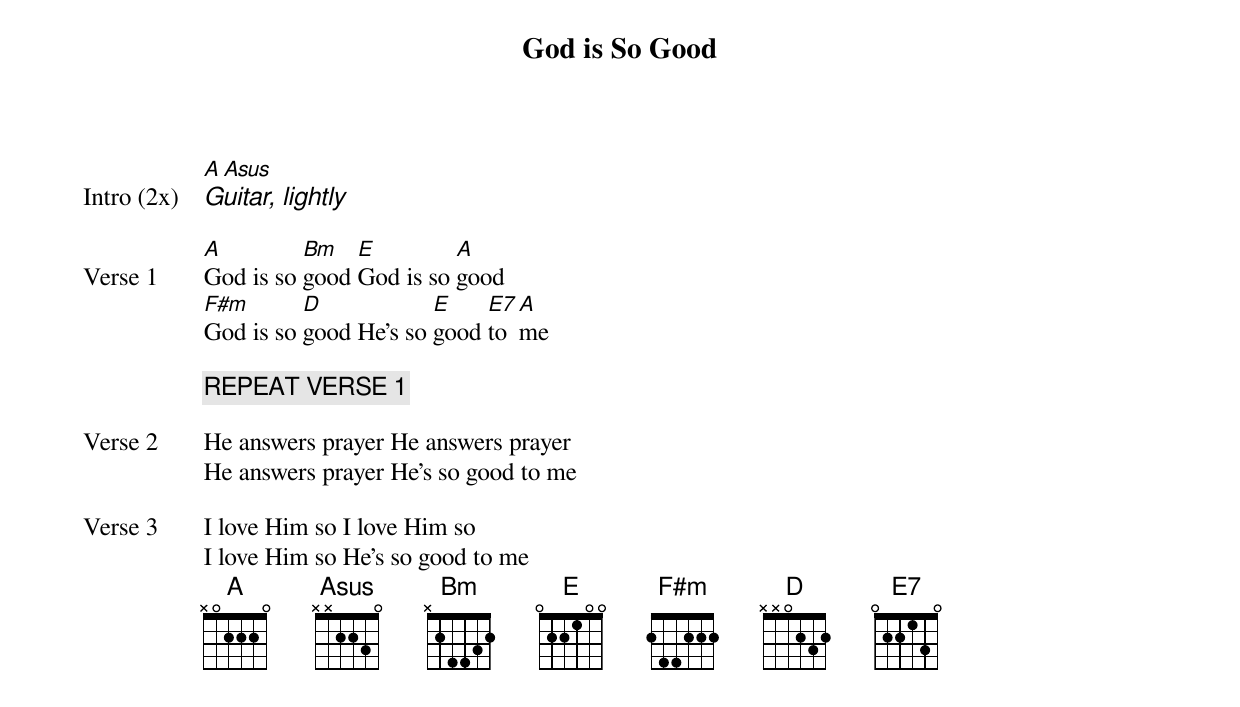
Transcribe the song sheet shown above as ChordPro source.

{title: God is So Good}
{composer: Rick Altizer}
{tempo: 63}
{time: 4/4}
{transpose: 2}
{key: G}

{start_of_verse: Intro (2x)}
[G][Gsus]
{ci: Guitar, lightly}
{end_of_verse: Intro (2x)}

{start_of_verse: Verse 1}
[G]God is so [Am]good [D]God is so [G]good
[Em]God is so [C]good He's so [D]good [D7]to [G]me
{end_of_verse: Verse 1}

{c: REPEAT VERSE 1}

{start_of_verse: Verse 2}
He answers prayer He answers prayer
He answers prayer He's so good to me
{end_of_verse: Verse 2}

{start_of_verse: Verse 3}
I love Him so I love Him so
I love Him so He's so good to me
{end_of_verse: Verse 3}
